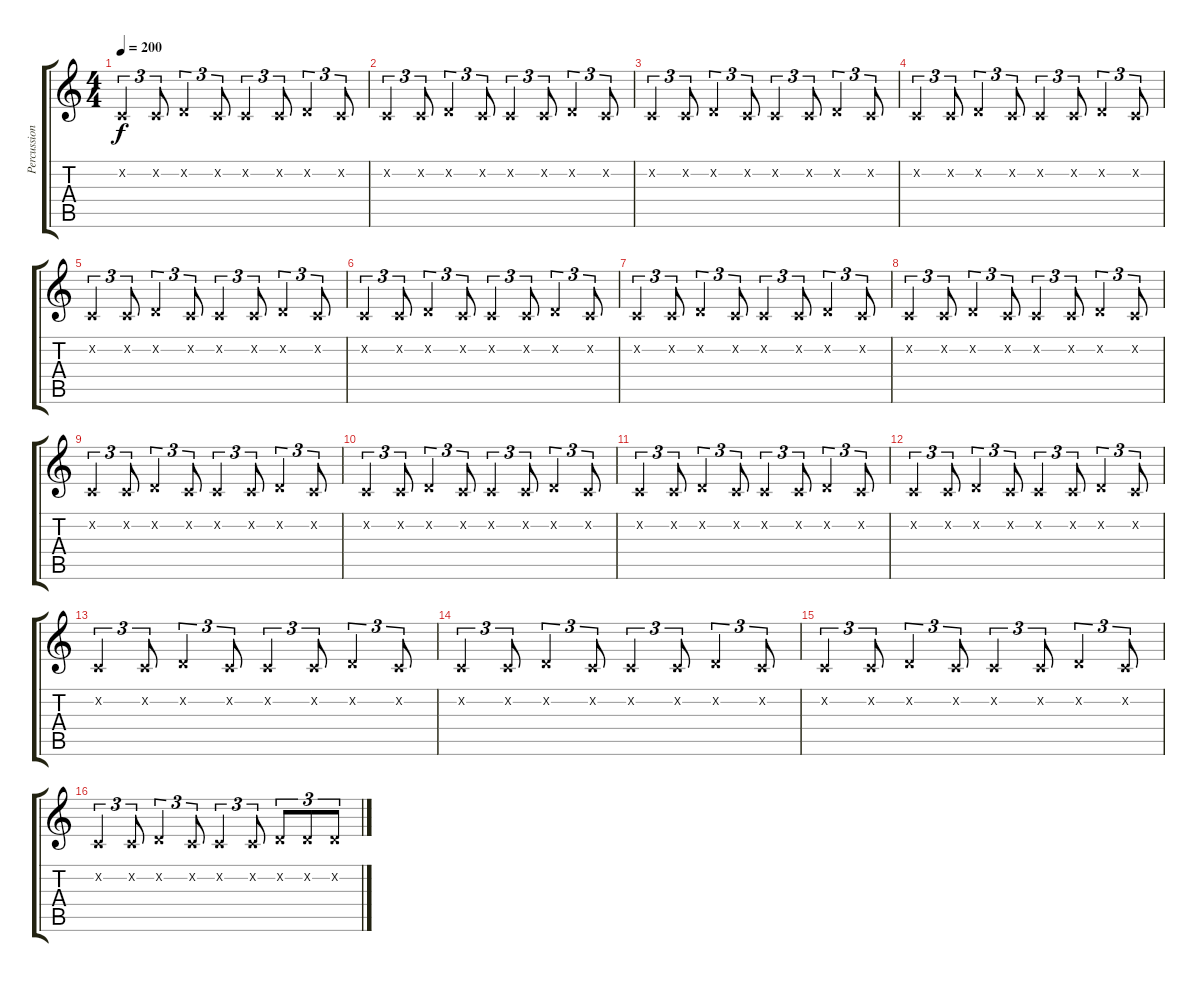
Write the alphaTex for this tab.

\track ("Percussion" "Percussion") {instrument gunshot}
\staff {score tabs}
\tuning (E4 B3 G3 D3 A2 E2) {hide}
\ts (4 4)
\tempo 200
\clef g2
\ks c
1.2{x}.4{tu (3 2) dy f instrument gunshot} 1.2{x}.8{tu (3 2)} 3.2{x}.4{tu (3 2)} 1.2{x}.8{tu (3 2)} 1.2{x}.4{tu (3 2)} 1.2{x}.8{tu (3 2)} 3.2{x}.4{tu (3 2)} 1.2{x}.8{tu (3 2)} |
1.2{x}.4{tu (3 2)} 1.2{x}.8{tu (3 2)} 3.2{x}.4{tu (3 2)} 1.2{x}.8{tu (3 2)} 1.2{x}.4{tu (3 2)} 1.2{x}.8{tu (3 2)} 3.2{x}.4{tu (3 2)} 1.2{x}.8{tu (3 2)} |
1.2{x}.4{tu (3 2)} 1.2{x}.8{tu (3 2)} 3.2{x}.4{tu (3 2)} 1.2{x}.8{tu (3 2)} 1.2{x}.4{tu (3 2)} 1.2{x}.8{tu (3 2)} 3.2{x}.4{tu (3 2)} 1.2{x}.8{tu (3 2)} |
1.2{x}.4{tu (3 2)} 1.2{x}.8{tu (3 2)} 3.2{x}.4{tu (3 2)} 1.2{x}.8{tu (3 2)} 1.2{x}.4{tu (3 2)} 1.2{x}.8{tu (3 2)} 3.2{x}.4{tu (3 2)} 1.2{x}.8{tu (3 2)} |
1.2{x}.4{tu (3 2)} 1.2{x}.8{tu (3 2)} 3.2{x}.4{tu (3 2)} 1.2{x}.8{tu (3 2)} 1.2{x}.4{tu (3 2)} 1.2{x}.8{tu (3 2)} 3.2{x}.4{tu (3 2)} 1.2{x}.8{tu (3 2)} |
1.2{x}.4{tu (3 2)} 1.2{x}.8{tu (3 2)} 3.2{x}.4{tu (3 2)} 1.2{x}.8{tu (3 2)} 1.2{x}.4{tu (3 2)} 1.2{x}.8{tu (3 2)} 3.2{x}.4{tu (3 2)} 1.2{x}.8{tu (3 2)} |
1.2{x}.4{tu (3 2)} 1.2{x}.8{tu (3 2)} 3.2{x}.4{tu (3 2)} 1.2{x}.8{tu (3 2)} 1.2{x}.4{tu (3 2)} 1.2{x}.8{tu (3 2)} 3.2{x}.4{tu (3 2)} 1.2{x}.8{tu (3 2)} |
1.2{x}.4{tu (3 2)} 1.2{x}.8{tu (3 2)} 3.2{x}.4{tu (3 2)} 1.2{x}.8{tu (3 2)} 1.2{x}.4{tu (3 2)} 1.2{x}.8{tu (3 2)} 3.2{x}.4{tu (3 2)} 1.2{x}.8{tu (3 2)} |
1.2{x}.4{tu (3 2)} 1.2{x}.8{tu (3 2)} 3.2{x}.4{tu (3 2)} 1.2{x}.8{tu (3 2)} 1.2{x}.4{tu (3 2)} 1.2{x}.8{tu (3 2)} 3.2{x}.4{tu (3 2)} 1.2{x}.8{tu (3 2)} |
1.2{x}.4{tu (3 2)} 1.2{x}.8{tu (3 2)} 3.2{x}.4{tu (3 2)} 1.2{x}.8{tu (3 2)} 1.2{x}.4{tu (3 2)} 1.2{x}.8{tu (3 2)} 3.2{x}.4{tu (3 2)} 1.2{x}.8{tu (3 2)} |
1.2{x}.4{tu (3 2)} 1.2{x}.8{tu (3 2)} 3.2{x}.4{tu (3 2)} 1.2{x}.8{tu (3 2)} 1.2{x}.4{tu (3 2)} 1.2{x}.8{tu (3 2)} 3.2{x}.4{tu (3 2)} 1.2{x}.8{tu (3 2)} |
1.2{x}.4{tu (3 2)} 1.2{x}.8{tu (3 2)} 3.2{x}.4{tu (3 2)} 1.2{x}.8{tu (3 2)} 1.2{x}.4{tu (3 2)} 1.2{x}.8{tu (3 2)} 3.2{x}.4{tu (3 2)} 1.2{x}.8{tu (3 2)} |
1.2{x}.4{tu (3 2)} 1.2{x}.8{tu (3 2)} 3.2{x}.4{tu (3 2)} 1.2{x}.8{tu (3 2)} 1.2{x}.4{tu (3 2)} 1.2{x}.8{tu (3 2)} 3.2{x}.4{tu (3 2)} 1.2{x}.8{tu (3 2)} |
1.2{x}.4{tu (3 2)} 1.2{x}.8{tu (3 2)} 3.2{x}.4{tu (3 2)} 1.2{x}.8{tu (3 2)} 1.2{x}.4{tu (3 2)} 1.2{x}.8{tu (3 2)} 3.2{x}.4{tu (3 2)} 1.2{x}.8{tu (3 2)} |
1.2{x}.4{tu (3 2)} 1.2{x}.8{tu (3 2)} 3.2{x}.4{tu (3 2)} 1.2{x}.8{tu (3 2)} 1.2{x}.4{tu (3 2)} 1.2{x}.8{tu (3 2)} 3.2{x}.4{tu (3 2)} 1.2{x}.8{tu (3 2)} |
1.2{x}.4{tu (3 2)} 1.2{x}.8{tu (3 2)} 3.2{x}.4{tu (3 2)} 1.2{x}.8{tu (3 2)} 1.2{x}.4{tu (3 2)} 1.2{x}.8{tu (3 2)} 3.2{x}.8{tu (3 2)} 3.2{x}.8{tu (3 2)} 3.2{x}.8{tu (3 2)}
